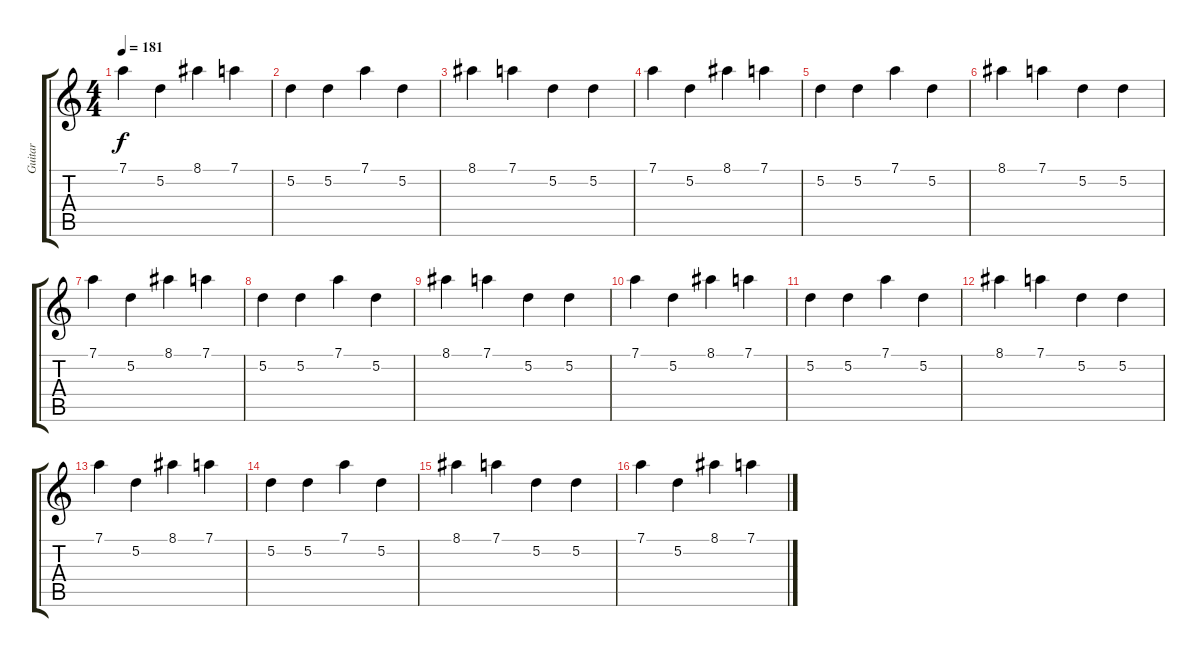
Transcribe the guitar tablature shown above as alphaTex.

\track ("Guitar " "Guitar ") {instrument overdrivenguitar}
\staff {score tabs}
\tuning (D4 A3 F3 C3 G2 D2) {hide}
\ts (4 4)
\tempo 181
\clef g2
\ks c
7.1.4{dy f} 5.2.4 8.1.4 7.1.4 |
5.2.4 5.2.4 7.1.4 5.2.4 |
8.1.4 7.1.4 5.2.4 5.2.4 |
7.1.4 5.2.4 8.1.4 7.1.4 |
5.2.4 5.2.4 7.1.4 5.2.4 |
8.1.4 7.1.4 5.2.4 5.2.4 |
7.1.4 5.2.4 8.1.4 7.1.4 |
5.2.4 5.2.4 7.1.4 5.2.4 |
8.1.4 7.1.4 5.2.4 5.2.4 |
7.1.4 5.2.4 8.1.4 7.1.4 |
5.2.4 5.2.4 7.1.4 5.2.4 |
8.1.4 7.1.4 5.2.4 5.2.4 |
7.1.4 5.2.4 8.1.4 7.1.4 |
5.2.4 5.2.4 7.1.4 5.2.4 |
8.1.4 7.1.4 5.2.4 5.2.4 |
7.1.4 5.2.4 8.1.4 7.1.4
